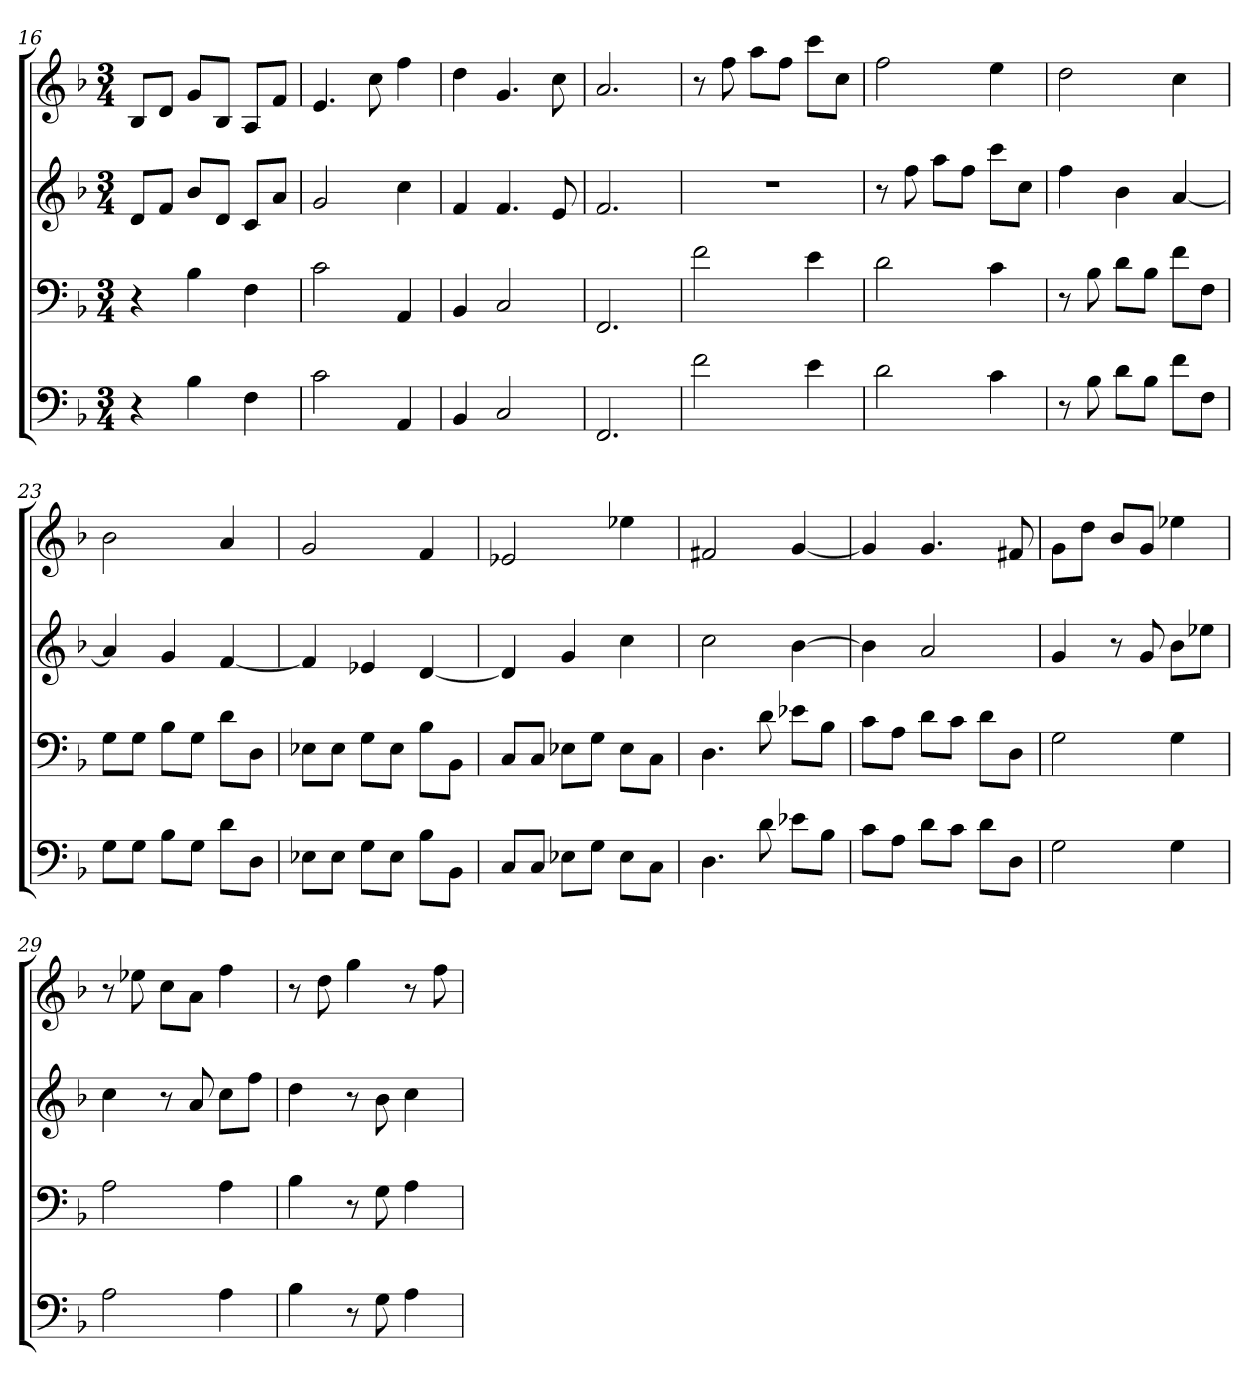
**kern	**kern	**kern	**kern
*part4	*part3	*part2	*part1
*staff4	*staff3	*staff2	*staff1
*k[b-]	*k[b-]	*k[b-]	*k[b-]
*F:	*F:	*F:	*F:
*M3/4	*M3/4	*M3/4	*M3/4
=16	=16	=16	=16
4r	4r	8dL	8B-L
.	.	8fJ	8dJ
4B-	4B-	8b-L	8gL
.	.	8dJ	8B-J
4F	4F	8cL	8AL
.	.	8aJ	8fJ
=17	=17	=17	=17
2c	2c	2g	4.e
.	.	.	8cc
4AA	4AA	4cc	4ff
=18	=18	=18	=18
4BB-	4BB-	4f	4dd
2C	2C	4.f	4.g
.	.	8e	8cc
=19	=19	=19	=19
2.FF	2.FF	2.f	2.a
=20	=20	=20	=20
2f	2f	2.r	8r
.	.	.	8ff
.	.	.	8aaL
.	.	.	8ffJ
4e	4e	.	8cccL
.	.	.	8ccJ
=21	=21	=21	=21
2d	2d	8r	2ff
.	.	8ff	.
.	.	8aaL	.
.	.	8ffJ	.
4c	4c	8cccL	4ee
.	.	8ccJ	.
=22	=22	=22	=22
8r	8r	4ff	2dd
8B-	8B-	.	.
8dL	8dL	4b-	.
8B-J	8B-J	.	.
8fL	8fL	[4a	4cc
8FJ	8FJ	.	.
=23	=23	=23	=23
8GL	8GL	4a]	2b-
8GJ	8GJ	.	.
8B-L	8B-L	4g	.
8GJ	8GJ	.	.
8dL	8dL	[4f	4a
8DJ	8DJ	.	.
=24	=24	=24	=24
8E-XL	8E-XL	4f]	2g
8E-J	8E-J	.	.
8GL	8GL	4e-X	.
8E-J	8E-J	.	.
8B-L	8B-L	[4d	4f
8BB-J	8BB-J	.	.
=25	=25	=25	=25
8CL	8CL	4d]	2e-X
8CJ	8CJ	.	.
8E-XL	8E-XL	4g	.
8GJ	8GJ	.	.
8E-L	8E-L	4cc	4ee-X
8CJ	8CJ	.	.
=26	=26	=26	=26
4.D	4.D	2cc	2f#X
8d	8d	.	.
8e-XL	8e-XL	[4b-	[4g
8B-J	8B-J	.	.
=27	=27	=27	=27
8cL	8cL	4b-]	4g]
8AJ	8AJ	.	.
8dL	8dL	2a	4.g
8cJ	8cJ	.	.
8dL	8dL	.	.
8DJ	8DJ	.	8f#X
=28	=28	=28	=28
2G	2G	4g	8gL
.	.	.	8ddJ
.	.	8r	8b-L
.	.	8g	8gJ
4G	4G	8b-L	4ee-X
.	.	8ee-XJ	.
=29	=29	=29	=29
2A	2A	4cc	8r
.	.	.	8ee-X
.	.	8r	8ccL
.	.	8a	8aJ
4A	4A	8ccL	4ff
.	.	8ffJ	.
=30	=30	=30	=30
4B-	4B-	4dd	8r
.	.	.	8dd
8r	8r	8r	4gg
8G	8G	8b-	.
4A	4A	4cc	8r
.	.	.	8ff
=	=	=	=
*-	*-	*-	*-
